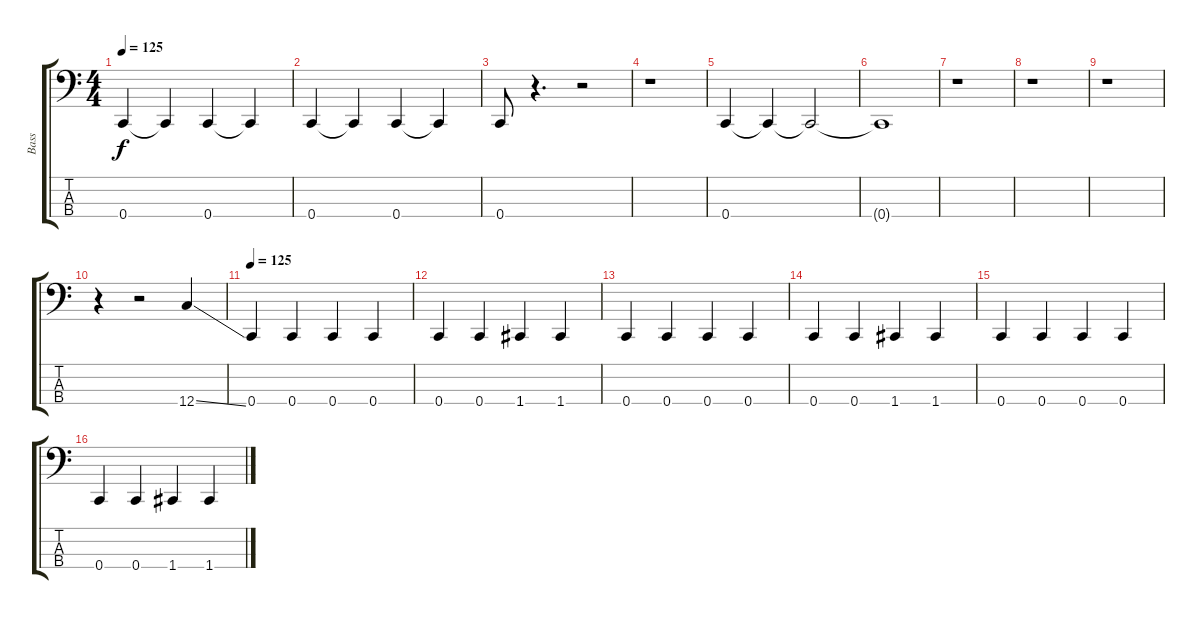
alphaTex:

\track ("Bass" "Bass") {instrument electricbasspick}
\staff {score tabs}
\tuning (Eb2 Bb1 F1 C1) {hide}
\ts (4 4)
\tempo 125
\clef f4
\ks c
0.4.4{dy f instrument electricbasspick} 0.4{t}.4 0.4.4 0.4{t}.4 |
0.4.4 0.4{t}.4 0.4.4 0.4{t}.4 |
0.4.8 r.4{d} r.2 |
r.1 |
0.4.4 0.4{t}.4 0.4{t}.2 |
0.4{t}.1 |
r.1 |
r.1 |
r.1 |
r.4 r.2 12.4{ss}.4 |
\tempo 125
0.4.4 0.4.4 0.4.4 0.4.4 |
0.4.4 0.4.4 1.4.4 1.4.4 |
0.4.4 0.4.4 0.4.4 0.4.4 |
0.4.4 0.4.4 1.4.4 1.4.4 |
0.4.4 0.4.4 0.4.4 0.4.4 |
0.4.4 0.4.4 1.4.4 1.4.4
